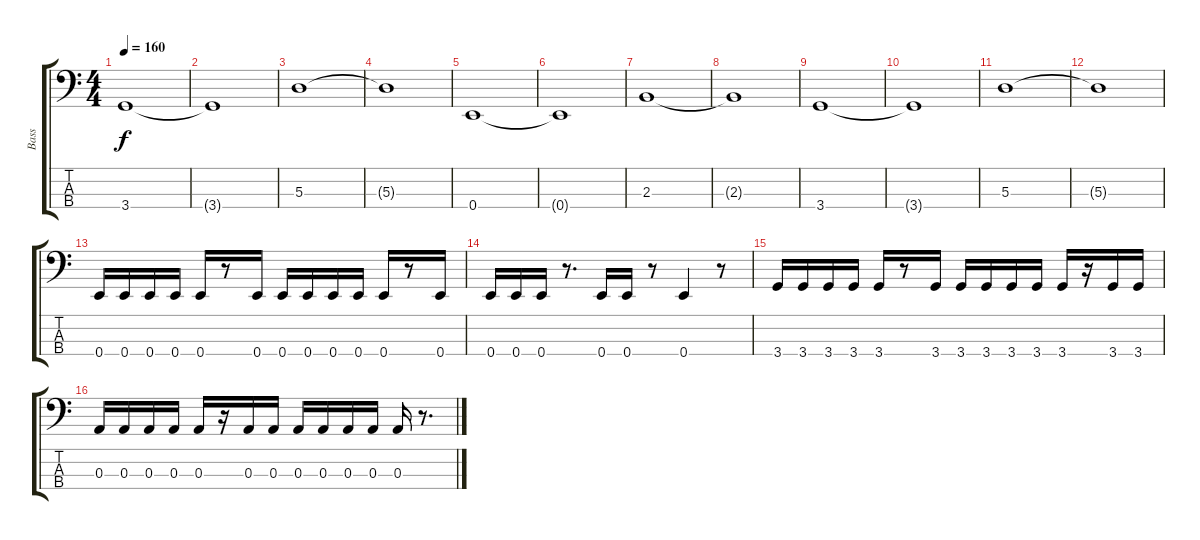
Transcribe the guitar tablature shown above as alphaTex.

\track ("Bass" "Bass") {instrument electricbasspick}
\staff {score tabs}
\tuning (G2 D2 A1 E1) {hide}
\ts (4 4)
\tempo 160
\clef f4
\ks c
3.4.1{dy f} |
3.4{t}.1 |
5.3.1 |
5.3{t}.1 |
0.4.1 |
0.4{t}.1 |
2.3.1 |
2.3{t}.1 |
3.4.1 |
3.4{t}.1 |
5.3.1 |
5.3{t}.1 |
0.4.16 0.4.16 0.4.16 0.4.16 0.4.16 r.8 0.4.16 0.4.16 0.4.16 0.4.16 0.4.16 0.4.16 r.8 0.4.16 |
0.4.16 0.4.16 0.4.16 r.8{d} 0.4.16 0.4.16 r.8 0.4.4 r.8 |
3.4.16 3.4.16 3.4.16 3.4.16 3.4.16 r.8 3.4.16 3.4.16 3.4.16 3.4.16 3.4.16 3.4.16 r.16 3.4.16 3.4.16 |
0.3.16 0.3.16 0.3.16 0.3.16 0.3.16 r.16 0.3.16 0.3.16 0.3.16 0.3.16 0.3.16 0.3.16 0.3.16 r.8{d}
